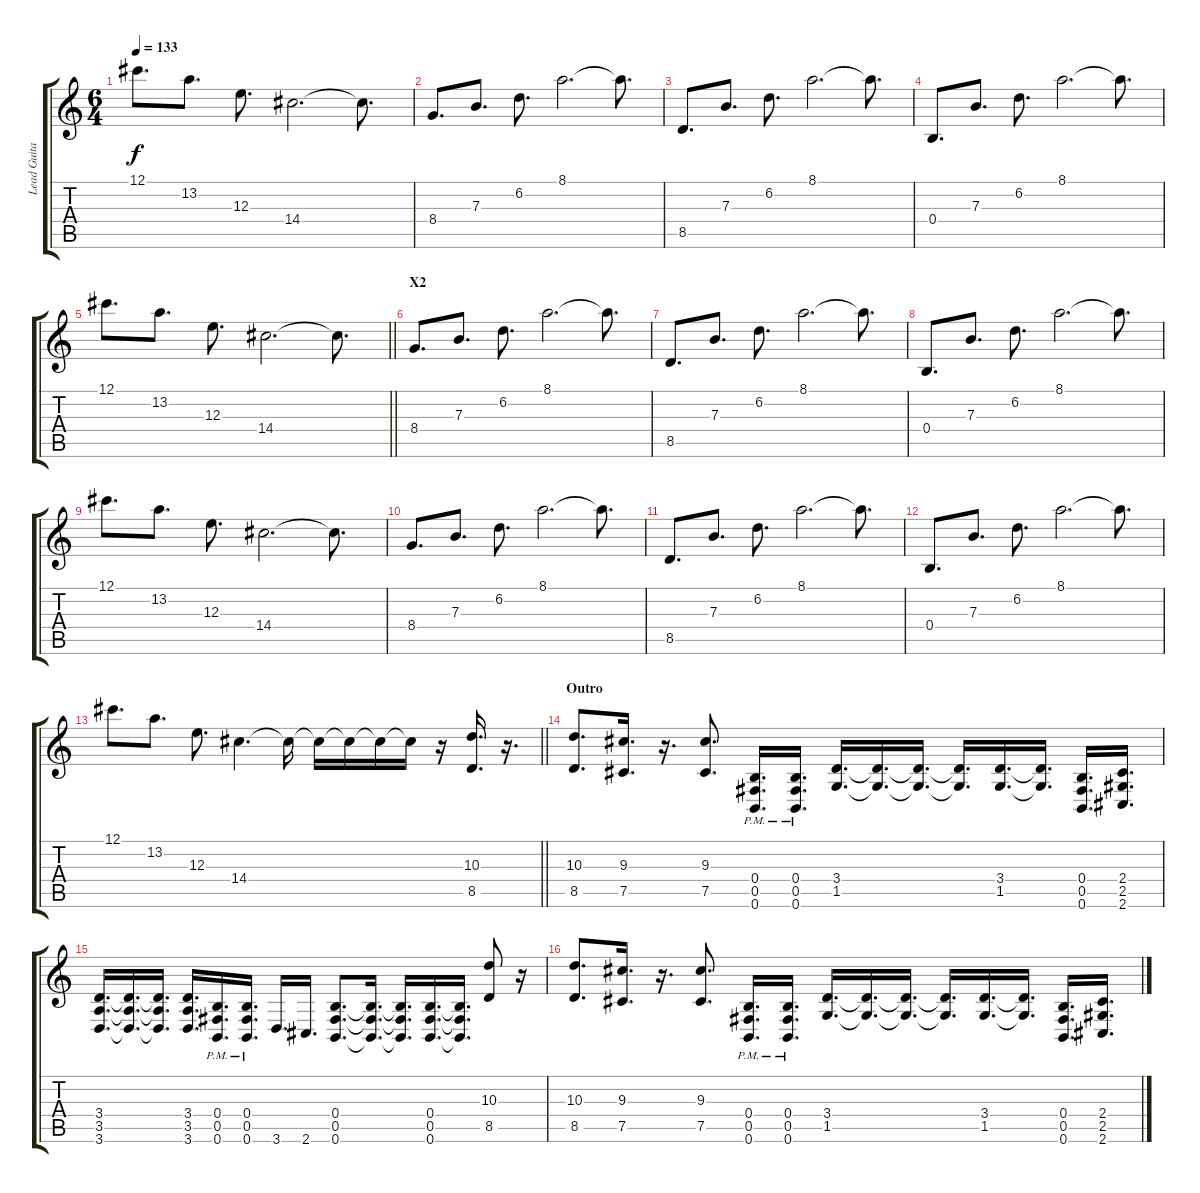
\track ("Lead Guitar" "Lead Guita") {instrument electricguitarjazz}
\staff {score tabs}
\tuning (Db4 Ab3 E3 B2 Gb2 B1) {hide}
\ts (6 4)
\tempo 133
\clef g2
\ks c
12.1.8{d dy f} 13.2.8{d} 12.3.8{d} 14.4.2{d} 14.4{t}.8{d} |
8.4.8{d} 7.3.8{d} 6.2.8{d} 8.1.2{d} 8.1{t}.8{d} |
8.5.8{d} 7.3.8{d} 6.2.8{d} 8.1.2{d} 8.1{t}.8{d} |
0.4.8{d} 7.3.8{d} 6.2.8{d} 8.1.2{d} 8.1{t}.8{d} |
\barLineRight lightlight
12.1.8{d} 13.2.8{d} 12.3.8{d} 14.4.2{d} 14.4{t}.8{d} |
\section ("" "X2")
8.4.8{d} 7.3.8{d} 6.2.8{d} 8.1.2{d} 8.1{t}.8{d} |
8.5.8{d} 7.3.8{d} 6.2.8{d} 8.1.2{d} 8.1{t}.8{d} |
0.4.8{d} 7.3.8{d} 6.2.8{d} 8.1.2{d} 8.1{t}.8{d} |
12.1.8{d} 13.2.8{d} 12.3.8{d} 14.4.2{d} 14.4{t}.8{d} |
8.4.8{d} 7.3.8{d} 6.2.8{d} 8.1.2{d} 8.1{t}.8{d} |
8.5.8{d} 7.3.8{d} 6.2.8{d} 8.1.2{d} 8.1{t}.8{d} |
0.4.8{d} 7.3.8{d} 6.2.8{d} 8.1.2{d} 8.1{t}.8{d} |
\barLineRight lightlight
12.1.8{d} 13.2.8{d} 12.3.8{d} 14.4.4{d} 14.4{t}.16 14.4{t}.16 14.4{t}.16 14.4{t}.16 14.4{t}.16 r.16{volume 16 balance 8 instrument distortionguitar} (10.3 8.5).16{d} r.16{d} |
\section ("" "Outro")
(10.3 8.5).8{d balance 0} (9.3 7.5).16{d} r.16{d} (9.3 7.5).8{d} (0.4{pm} 0.5{pm} 0.6{pm}).16{d} (0.4{pm} 0.5{pm} 0.6{pm}).16{d} (3.4 1.5).16{d} (3.4{t} 1.5{t}).16{d} (3.4{t} 1.5{t}).16{d} (3.4{t} 1.5{t}).16{d} (3.4 1.5).16{d} (3.4{t} 1.5{t}).16{d} (0.4 0.5 0.6).16{d} (2.4 2.5 2.6).16{d} |
(3.4 3.5 3.6).16{d} (3.4{t} 3.5{t} 3.6{t}).16{d} (3.4{t} 3.5{t} 3.6{t}).16{d} (3.4 3.5 3.6).16{d} (0.4{pm} 0.5{pm} 0.6{pm}).16{d} (0.4{pm} 0.5{pm} 0.6{pm}).16{d} 3.6.16{d} 2.6.16{d} (0.4 0.5 0.6).8{d} (0.4{t} 0.5{t} 0.6{t}).16{d} (0.4{t} 0.5{t} 0.6{t}).16{d} (0.4 0.5 0.6).16{d} (0.4{t} 0.5{t} 0.6{t}).16{d} (10.3 8.5).8 r.16 |
(10.3 8.5).8{d} (9.3 7.5).16{d} r.16{d} (9.3 7.5).8{d} (0.4{pm} 0.5{pm} 0.6{pm}).16{d} (0.4{pm} 0.5{pm} 0.6{pm}).16{d} (3.4 1.5).16{d} (3.4{t} 1.5{t}).16{d} (3.4{t} 1.5{t}).16{d} (3.4{t} 1.5{t}).16{d} (3.4 1.5).16{d} (3.4{t} 1.5{t}).16{d} (0.4 0.5 0.6).16{d} (2.4 2.5 2.6).16{d}
